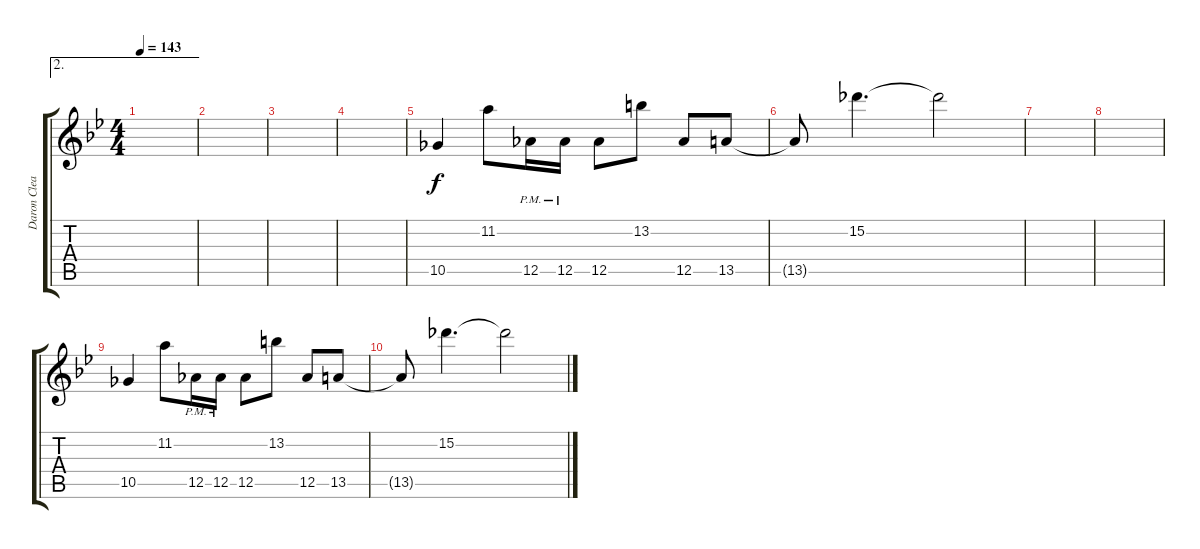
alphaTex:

\track ("Daron Clean" "Daron Clea") {instrument electricguitarjazz}
\staff {score tabs}
\tuning (Eb4 Bb3 Gb3 Db3 Ab2 Db2) {hide}
\ae 2
\ts (4 4)
\tempo 143
\clef g2
\ks bb
|
|
|
|
10.5.4 11.2.8 12.5{pm}.16 12.5{pm}.16 12.5.8 13.2.8 12.5.8 13.5.8 |
13.5{t}.8 15.2.4{d} 15.2{t}.2 |
|
|
10.5.4 11.2.8 12.5{pm}.16 12.5{pm}.16 12.5.8 13.2.8 12.5.8 13.5.8 |
13.5{t}.8 15.2.4{d} 15.2{t}.2
